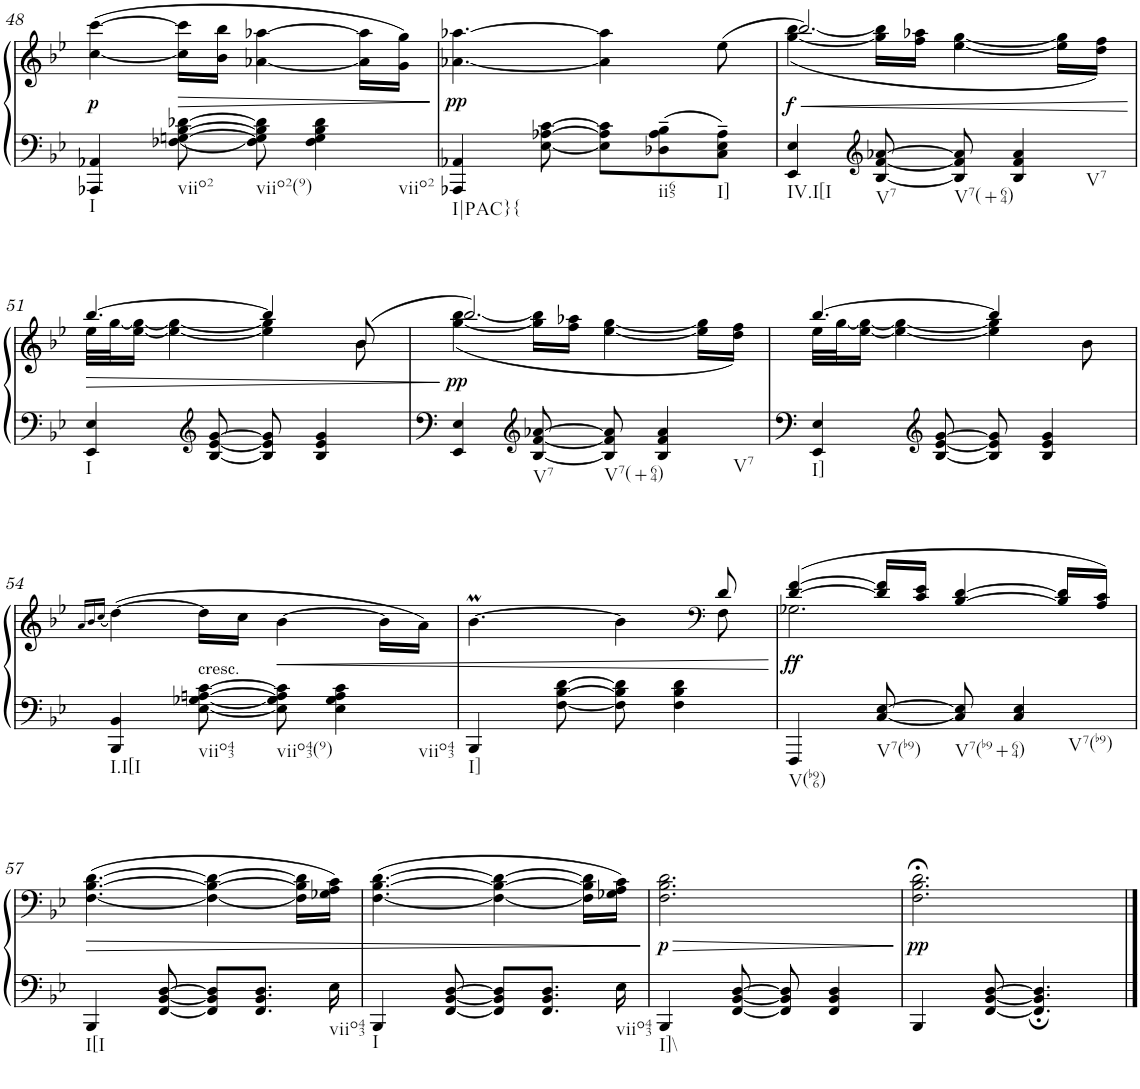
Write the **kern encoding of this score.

**kern	**kern	**dynam
*part1	*part1	*part1
*staff2	*staff1	*staff1/2
*I"Piano	*	*
*I'Pno.	*	*
!!LO:PB:g=z
*clefG2	*clefG2	*
*k[b-e-]	*k[b-e-]	*
*M6/8	*M6/8	*
=48	=48	=48
!LO:TX:b:t=I	!	!
!	!	!LO:DY:b
4AAA-X/ 4AA-X/	([4cc\ [4ccc\	p
!LO:TX:b:t=viio2	!	!
!	!	!LO:HP:b
[8F-X\ [8Gn\ [8B-\ [8d-X\	16cc\] 16ccc\]LL	>
.	16b-\ 16bb-\JJ	.
!LO:TX:b:t=viio2(9)	!	!
8F-\] 8G\] 8B-\] 8d-\]	[4a-X\ [4aa-X\	.
!LO:TX:b:t=viio2	!	!
4F-\ 4G\ 4B-\ 4d-\	.	.
.	16a-\] 16aa-\]LL	.
.	16g\ 16gg\JJ)	.
=49	=49	=49
!LO:TX:b:t=I|PAC}{	!	!
!	!	!LO:DY:b
4AAA-X/ 4AA-X/	[4.a-X\ [4.aa-X\	pp
[8E-\ [8A-X\ [8c\	.	.
8E-\] 8A-\] 8c\]L	4a-\] 4aa-\]	.
!LO:TX:b:t=ii65	!	!
8D-X\~ 8A-\~ 8B-\~	.	.
!LO:TX:b:t=I]	!	!
8C\~ 8E-\~ 8A-\~J	(8ee-\	.
=50	=50	=50
!LO:TX:b:t=IV.I[I	!	!
!	!	!LO:HP:b
*	*^	*
!	!	!	!LO:DY:n=1:b
4EE-/ 4E-/	2.bb-/)	([4gg\ [4bb-\	< f
*clefG2	*	*	*
!LO:TX:b:t=V7	!	!	!
[8B-/ [8f/ [8a-X/	.	16gg\] 16bb-\]LL	.
.	.	16ff\ 16aa-X\JJ	.
!LO:TX:b:t=V7(+64)	!	!	!
8B-/] 8f/] 8a-/]	.	[4ee-\ [4gg\	.
!LO:TX:b:t=V7	!	!	!
4B-/ 4f/ 4a-/	.	.	.
.	.	16ee-\] 16gg\]LL	.
.	.	16dd\ 16ff\JJ)	.
*	*v	*v	*
.	.	]
!!LO:LB:g=z
=51	=51	=51
!LO:TX:b:t=I	!	!
!	!	!LO:HP:b
*	*^	*
4EE-/ 4E-/	[4.bb-/	32ee-\LLL	>
.	.	[32gg\J	.
.	.	[16ee-\ 16gg\_JJ	.
.	.	4ee-\_ 4gg\_	.
*clefG2	*	*	*
[8B-/ [8e-/ [8g/	.	.	.
8B-/] 8e-/] 8g/]	4bb-/]	4ee-\] 4gg\]	.
4B-/ 4e-/ 4g/	.	.	.
.	(8b-/	8b-\	.
*	*v	*v	*
.	.	[
=52	=52	=52
*	*^	*
!	!	!	!LO:DY:b
4EE-/ 4E-/	2.bb-/)	([4gg\ [4bb-\	pp
*clefG2	*	*	*
!LO:TX:b:t=V7	!	!	!
[8B-/ [8f/ [8a-X/	.	16gg\] 16bb-\]LL	.
.	.	16ff\ 16aa-X\JJ	.
!LO:TX:b:t=V7(+64)	!	!	!
8B-/] 8f/] 8a-/]	.	[4ee-\ [4gg\	.
!LO:TX:b:t=V7	!	!	!
4B-/ 4f/ 4a-/	.	.	.
.	.	16ee-\] 16gg\]LL	.
.	.	16dd\ 16ff\JJ)	.
=53	=53	=53	=53
!LO:TX:b:t=I]	!	!	!
4EE-/ 4E-/	[4.bb-/	32ee-\LLL	.
.	.	[32gg\J	.
.	.	[16ee-\ 16gg\_JJ	.
.	.	4ee-\_ 4gg\_	.
*clefG2	*	*	*
[8B-/ [8e-/ [8g/	.	.	.
8B-/] 8e-/] 8g/]	4bb-/]	4ee-\] 4gg\]	.
4B-/ 4e-/ 4g/	.	.	.
.	8b-\	8ryy	.
*	*v	*v	*
!!LO:LB:g=z
=54	=54	=54
.	16qa/LL	.
.	16qb-/	.
.	(16qcc/JJ	.
!LO:TX:b:t=I.I[I	!	!
4BBB-/ 4BB-/	([4dd\)	.
!	!LO:TX:b:t=cresc.	!
!LO:TX:b:t=viio43	!	!
[8E-\ [8G-X\ [8An\ [8c\	16dd\LL]	.
.	16cc\JJ	.
!LO:TX:b:t=viio43(9)	!	!
!	!	!LO:HP:b
8E-\] 8G-\] 8A\] 8c\]	[4b-\	<
!LO:TX:b:t=viio43	!	!
4E-\ 4G-\ 4A\ 4c\	.	.
.	16b-\LL]	.
.	16a\JJ)	.
=55	=55	=55
*	*^	*
!LO:TX:b:t=I]	!	!	!
4BBB-/	[4.b-M\	8ryy	.
*	*v	*v	*
[8F\ [8B-\ [8d\	.	.
8F\] 8B-\] 8d\]	4b-\]	.
4F\ 4B-\ 4d\	.	.
*	*clefF4	*
*	*^	*
.	8d/	8F\	.
*	*v	*v	*
.	.	]
=56	=56	=56
*	*^	*
!LO:TX:b:t=V(b96)	!	!	!
!	!	!	!LO:DY:b
4FFF/	([4d/ [4f/	2.G-X\	ff
!LO:TX:b:t=V7(b9)	!	!	!
[8C/ [8E-/	16d/] 16f/]LL	.	.
.	16c/ 16e-/JJ	.	.
!LO:TX:b:t=V7(b9+64)	!	!	!
8C/] 8E-/]	[4B-/ [4d/	.	.
!LO:TX:b:t=V7(b9)	!	!	!
4C/ 4E-/	.	.	.
.	16B-/] 16d/]LL	.	.
.	16A/ 16c/JJ)	.	.
*	*v	*v	*
!!LO:LB:g=z
=57	=57	=57
!LO:TX:b:t=I[I	!	!
!	!	!LO:HP:b
4BBB-/	([4.F\ [4.B-\ [4.d\	>
[8FF/ [8BB-/ [8D/	.	.
8FF/] 8BB-/] 8D/]L	4F\_ 4B-\_ 4d\_	.
8.FF/ 8.BB-/ 8.D/J	.	.
.	16F\] 16B-\] 16d\]LL	.
!LO:TX:b:t=viio43	!	!
16E-\	16G-X\ 16A\ 16c\JJ)	.
=58	=58	=58
!LO:TX:b:t=I	!	!
4BBB-/	([4.F\ [4.B-\ [4.d\	.
[8FF/ [8BB-/ [8D/	.	.
8FF/] 8BB-/] 8D/]L	4F\_ 4B-\_ 4d\_	.
8.FF/ 8.BB-/ 8.D/J	.	.
.	16F\] 16B-\] 16d\]LL	.
!LO:TX:b:t=viio43	!	!
16E-\	16G-X\ 16A\ 16c\JJ)	.
.	.	[
=59	=59	=59
!LO:TX:b:t=I]\\	!	!
!	!	!LO:DY:b
4BBB-/	2.F\ 2.B-\ 2.d\	p
[8FF/ [8BB-/ [8D/	.	.
8FF/] 8BB-/] 8D/]	.	.
4FF/ 4BB-/ 4D/	.	.
.	.	]
=60	=60	=60
!	!	!LO:DY:b
4BBB-/	2.F\;< 2.B-\;< 2.d\;<	pp
[8FF/ [8BB-/ [8D/	.	.
4.FF/]; 4.BB-/]; 4.D/];	.	.
==	==	==
*-	*-	*-
